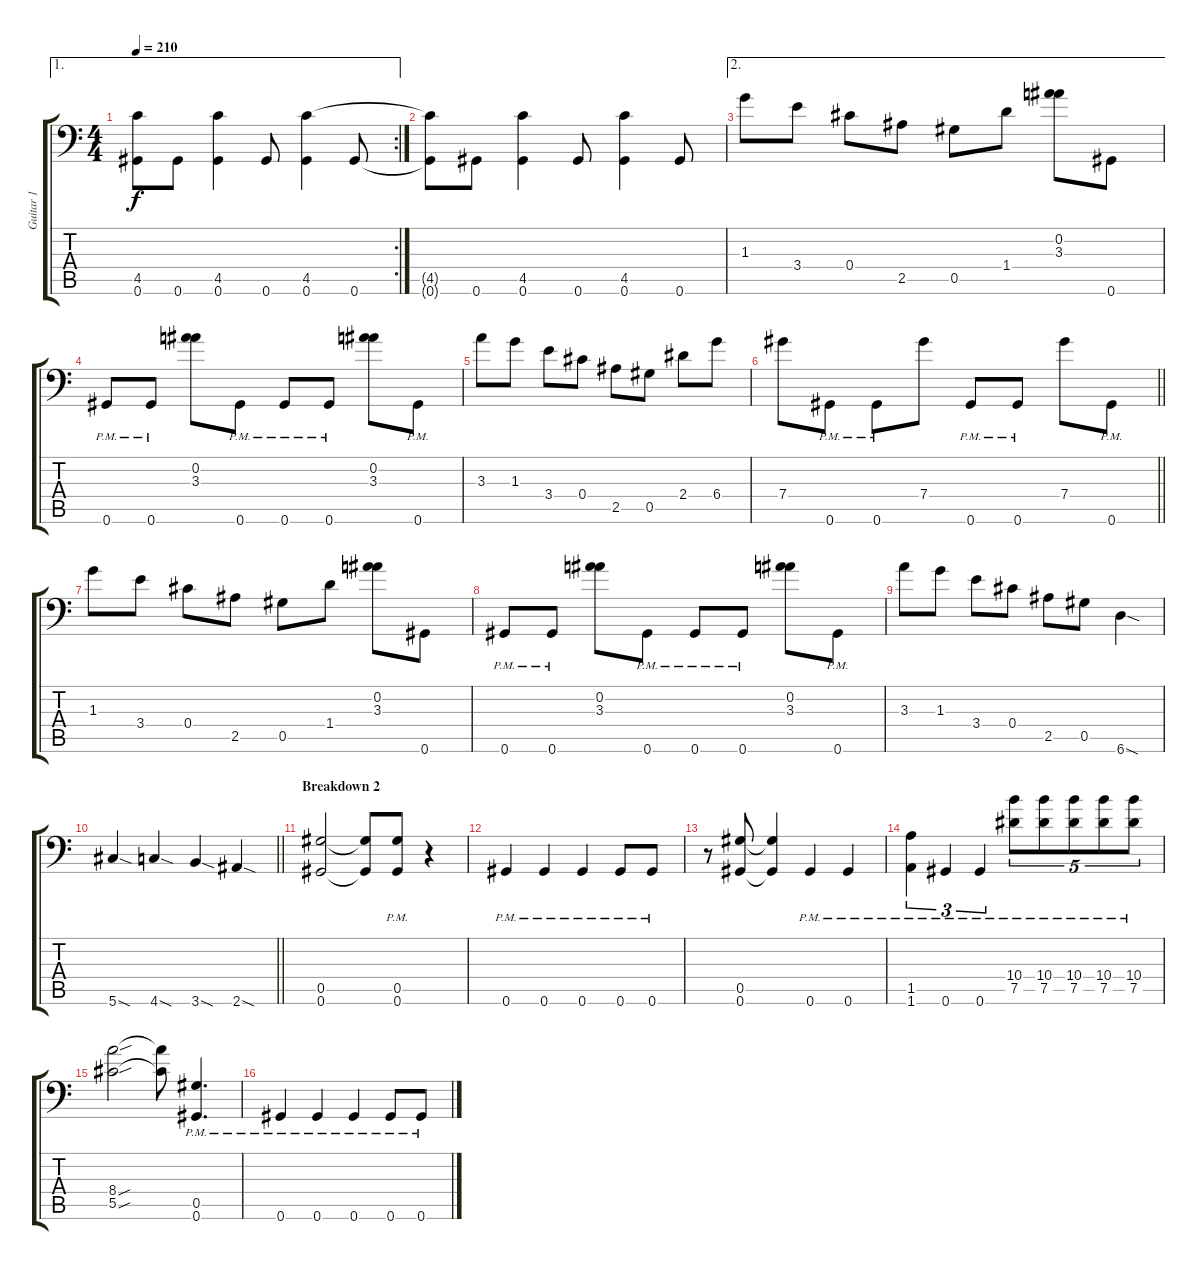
\track ("Guitar 1" "Guitar 1") {instrument distortionguitar}
\staff {score tabs}
\tuning (Eb4 Bb3 Gb3 Db3 Ab2 Ab1) {hide}
\ae 1
\rc 2
\ts (4 4)
\tempo 210
\clef f4
\ks c
(4.5{t} 0.6{t}).8{dy f} 0.6.8 (4.5 0.6).4 0.6.8 (4.5 0.6).4 0.6.8 |
(4.5{t} 0.6{t}).8 0.6.8 (4.5 0.6).4 0.6.8 (4.5 0.6).4 0.6.8 |
\ae 2
1.3.8 3.4.8 0.4.8 2.5.8 0.5.8 1.4.8 (0.2 3.3).8 0.6.8 |
0.6{pm}.8 0.6{pm}.8 (0.2 3.3).8 0.6{pm}.8 0.6{pm}.8 0.6{pm}.8 (0.2 3.3).8 0.6{pm}.8 |
3.3.8 1.3.8 3.4.8 0.4.8 2.5.8 0.5.8 2.4.8 6.4.8 |
\barLineRight lightlight
7.4.8 0.6{pm}.8 0.6{pm}.8 7.4.8 0.6{pm}.8 0.6{pm}.8 7.4.8 0.6{pm}.8 |
1.3.8 3.4.8 0.4.8 2.5.8 0.5.8 1.4.8 (0.2 3.3).8 0.6.8 |
0.6{pm}.8 0.6{pm}.8 (0.2 3.3).8 0.6{pm}.8 0.6{pm}.8 0.6{pm}.8 (0.2 3.3).8 0.6{pm}.8 |
3.3.8 1.3.8 3.4.8 0.4.8 2.5.8 0.5.8 6.6{sod}.4 |
\barLineRight lightlight
5.6{sod}.4 4.6{sod}.4 3.6{sod}.4 2.6{sod}.4 |
\section ("" "Breakdown 2")
(0.5 0.6).2 (0.5{t} 0.6{t}).8 (0.5 0.6{pm}).8 r.4 |
0.6{pm}.4 0.6{pm}.4 0.6{pm}.4 0.6{pm}.8 0.6{pm}.8 |
r.8 (0.5 0.6).8 (0.5{t} 0.6{t}).4 0.6{pm}.4 0.6{pm}.4 |
(1.5 1.6{pm}).4{tu (3 2)} 0.6{pm}.4{tu (3 2)} 0.6{pm}.4{tu (3 2)} (10.4 7.5{pm}).8{tu (5 4)} (10.4 7.5{pm}).8{tu (5 4)} (10.4 7.5{pm}).8{tu (5 4)} (10.4 7.5{pm}).8{tu (5 4)} (10.4 7.5{pm}).8{tu (5 4)} |
(8.4{sou} 5.5{sou}).2 (8.4{t} 5.5{t}).8 (0.5 0.6{pm}).4{d} |
0.6{pm}.4 0.6{pm}.4 0.6{pm}.4 0.6{pm}.8 0.6{pm}.8
